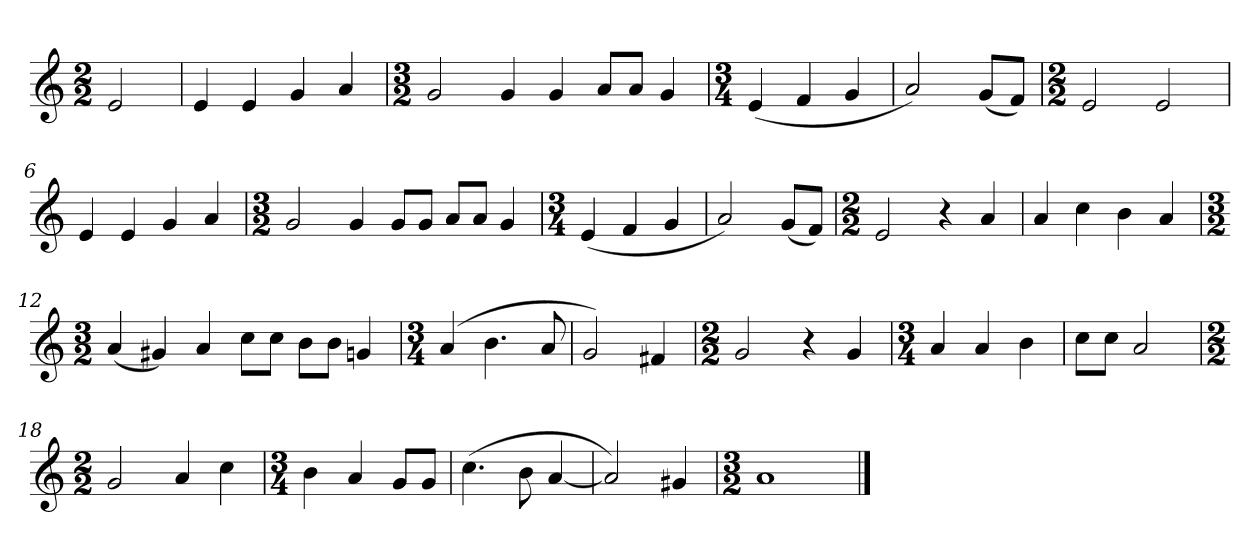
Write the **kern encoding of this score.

**kern
*part1
*staff1
*k[]
*M2/2
*MM120
=
2e
=1
4e
4e
4g
4a
=2
*M3/2
2g
4g
4g
8aL
8aJ
4g
=3
*M3/4
(4e
4f
4g
=4
2a)
(8gL
8fJ)
=5
*M2/2
2e
2e
=6
4e
4e
4g
4a
=7
*M3/2
2g
4g
8gL
8gJ
8aL
8aJ
4g
=8
*M3/4
(4e
4f
4g
=9
2a)
(8gL
8fJ)
=10
*M2/2
2e
4r
4a
=11
4a
4cc
4b
4a
=12
*M3/2
(4a
4g#X)
4a
8ccL
8ccJ
8bL
8bJ
4gn
=13
*M3/4
(4a
4.b
8a
=14
2g)
4f#X
=15
*M2/2
2g
4r
4g
=16
*M3/4
4a
4a
4b
=17
8ccL
8ccJ
2a
=18
*M2/2
2g
4a
4cc
=19
*M3/4
4b
4a
8gL
8gJ
=20
(4.cc
8b
[4a
=21
2a])
4g#X
=22
*M3/2
1a
==
*-
